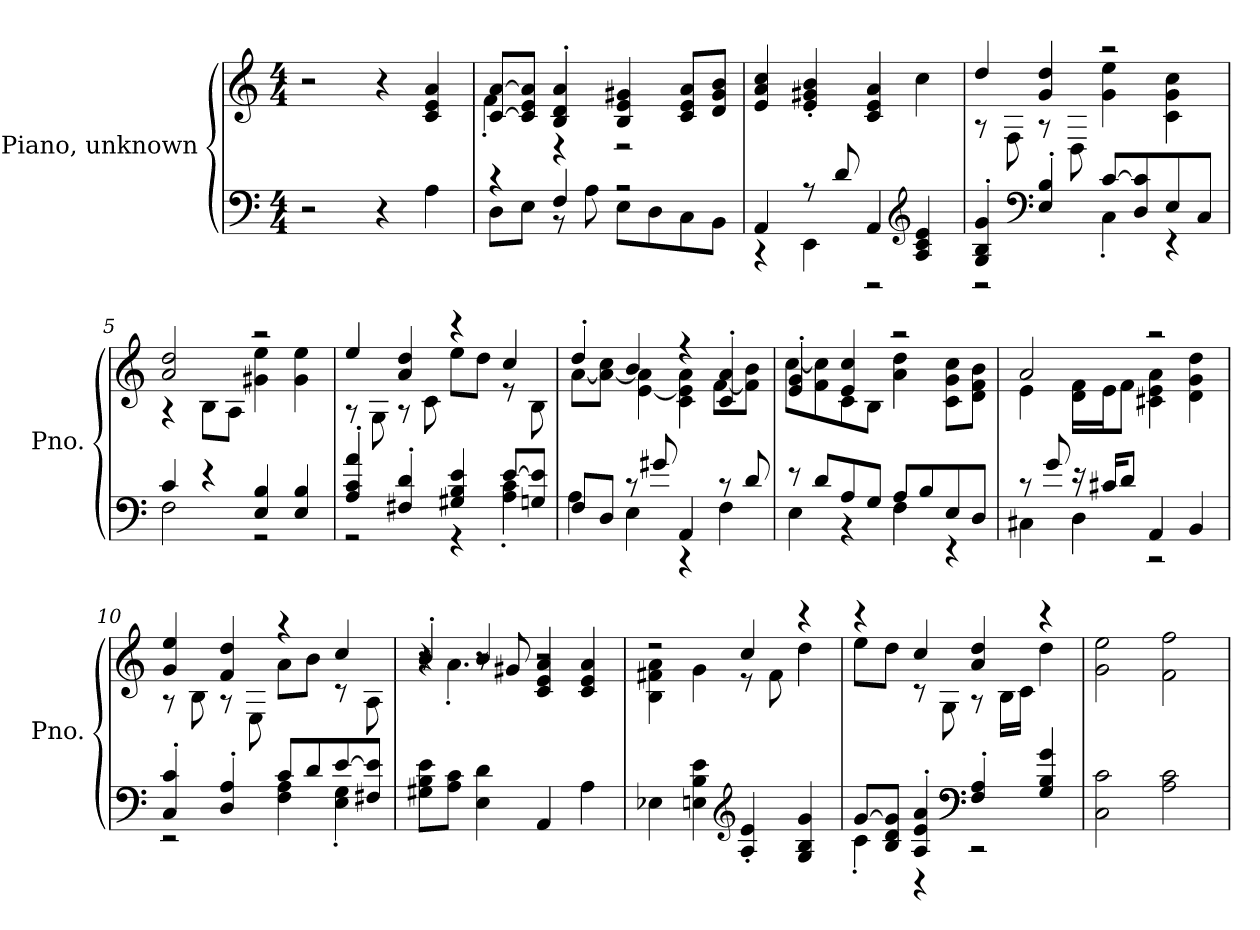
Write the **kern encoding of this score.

**kern	**kern
*part1	*part1
*staff2	*staff1
*I"Piano, unknown	*
*I'Pno.	*
*clefF4	*clefG2
*k[]	*k[]
*M4/4	*M4/4
*MM120	*MM120
=1	=1
2r	2r
4r	4r
4A\	4c/ 4e/ 4a/
=2	=2
*^	*^
4r	8D\L	[8c/ [8a/L	4f'\
.	8E\J	8c/] 8e/ 8a/]J	.
4F/	8r	4B/' 4d/' 4a/'	4r
.	8A\	.	.
2r	8E\L	4B/ 4e/ 4g#X/	2r
.	8D\	.	.
.	8C\	8c/ 8e/ 8a/L	.
.	8BB\J	8d/ 8g#/ 8b/J	.
*	*	*v	*v
=3	=3	=3
4AA/	4r	4e/ 4a/ 4cc/
8r	4EE\	4e/' 4g#X/' 4b/'
8d/	.	.
4AA/	2r	4c/ 4e/ 4a/
*clefG2	*	*
4A/ 4c/ 4e/	.	4cc\
=4	=4	=4
*	*	*^
4G/' 4B/' 4g/'	2r	4dd/	8r
.	.	.	8F\
*clefF4	*	*	*
4E/' 4B/'	.	4g/ 4dd/	8r
.	.	.	8D\
[8c/L	4C'\	2r	4g\ 4ee\
8D/ 8c/]	.	.	.
8E/	4r	.	4c\ 4g\ 4cc\
8C/J	.	.	.
=5	=5	=5	=5
4c/	2F\	2a/ 2dd/	4r
4r	.	.	8B\L
.	.	.	8A\J
4E/ 4B/	2r	2r	4g#X\ 4ee\
4E/ 4B/	.	.	4g#\ 4ee\
!!LO:LB:g=z	!!
=6	=6	=6	=6
4A/' 4c/' 4a/'	2r	4ee/	8r
.	.	.	8G\
4F#X/' 4d/'	.	4a/ 4dd/	8r
.	.	.	8c\
4G#X/ 4B/ 4e/	4r	4r	8ee\L
.	.	.	8dd\J
[8e/L	4A\' 4c\'	4cc/	8r
8Gn/ 8e/]J	.	.	8B\
=7	=7	=7	=7
8F/L	4A\	4dd'/	[8a\L
8D/J	.	.	8a\_ 8cc\J
8r	4E\	4b/	[4e\ 4a\]
8g#X/	.	.	.
4AA/	4r	4r	4c\ 4e\] 4a\
8r	4F\	4c/' 4a/'	[8f\L
8d/	.	.	8f\] 8b\J
=8	=8	=8	=8
8r	4E\	4e/' 4g/'	[8cc\L
8d/L	.	.	8f\ 8cc\]
8A/	4r	4e/ 4cc/	8c\
8G/J	.	.	8B\J
8A/L	4F\	2r	4a\ 4dd\
8B/	.	.	.
8E/	4r	.	8c\ 8g\ 8cc\L
8D/J	.	.	8d\ 8f\ 8b\J
=9	=9	=9	=9
8r	4C#X\	2a/	4e\
8g/	.	.	.
16r	4D\	.	16d\ 16f\LL
16c#X/KL	.	.	16e\J
8d/J	.	.	8f\J
4AA/	2r	2r	4c#X\ 4e\ 4a\
4BB/	.	.	4d\ 4g\ 4dd\
!!LO:LB:g=z	!!
=10	=10	=10	=10
4C/' 4c/'	2r	4g/ 4ee/	8r
.	.	.	8B\
4D/' 4A/'	.	4f/ 4dd/	8r
.	.	.	8E\
8c/L	4F\ 4A\	4r	8a\L
8d/	.	.	8b\J
[8e/	4E\' 4G\'	4cc/	8r
8F#X/ 8e/]J	.	.	8A\
*v	*v	*	*
=11	=11	=11
*	*	*^
8G#X\ 8B\ 8e\L	4r	8r	4b'/
8A\ 8c\J	.	4.a'\	.
4E\ 4d\	4b/	.	8r
.	.	.	8g#X/
4AA/	2r	2r	4c/ 4e/ 4a/
4A\	.	.	4c/ 4e/ 4a/
*	*	*v	*v
=12	=12	=12
4E-X\	2r	4B\ 4f#X\ 4a\
4En\ 4B\ 4e\	.	4g\
*clefG2	*	*
4A/' 4e/'	4cc/	8r
.	.	8f#\
4G/ 4B/ 4g/	4r	4dd\
=13	=13	=13
*^	*	*
[8g/L	4c'\	4r	8ee\L
8B/ 8d/ 8g/]J	.	.	8dd\J
4A/' 4e/' 4a/'	4r	4cc/	8r
.	.	.	8G\
*clefF4	*	*	*
4F/' 4A/'	2r	4a/ 4dd/	8r
.	.	.	16B\LL
.	.	.	16c\JJ
4G/ 4B/ 4g/	.	4r	4dd\
*v	*v	*	*
*	*v	*v
=14	=14
2C\ 2c\	2g\ 2ee\
2A\ 2c\	2f\ 2ff\
=	=
*-	*-
